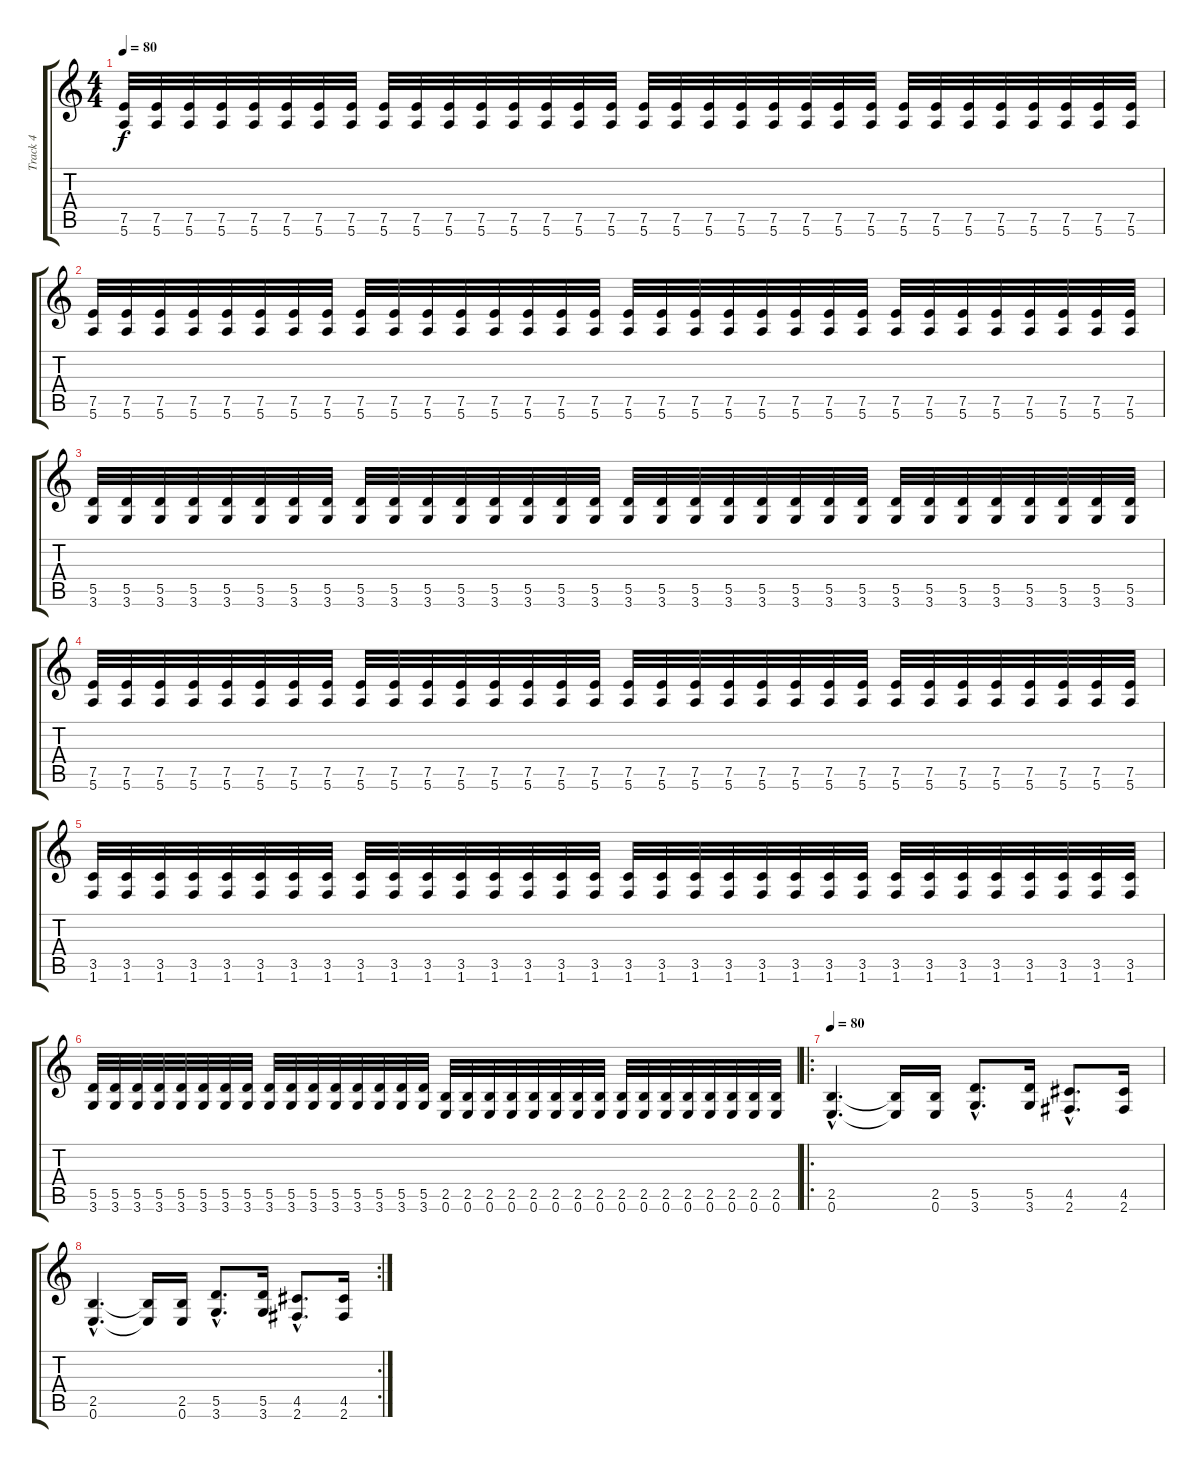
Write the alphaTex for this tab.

\track ("Track 4" "Track 4") {instrument distortionguitar}
\staff {score tabs}
\tuning (E4 B3 G3 D3 A2 E2) {hide}
\ts (4 4)
\tempo 80
\clef g2
\ks c
(7.5 5.6).32{dy f} (7.5 5.6).32 (7.5 5.6).32 (7.5 5.6).32 (7.5 5.6).32 (7.5 5.6).32 (7.5 5.6).32 (7.5 5.6).32 (7.5 5.6).32 (7.5 5.6).32 (7.5 5.6).32 (7.5 5.6).32 (7.5 5.6).32 (7.5 5.6).32 (7.5 5.6).32 (7.5 5.6).32 (7.5 5.6).32 (7.5 5.6).32 (7.5 5.6).32 (7.5 5.6).32 (7.5 5.6).32 (7.5 5.6).32 (7.5 5.6).32 (7.5 5.6).32 (7.5 5.6).32 (7.5 5.6).32 (7.5 5.6).32 (7.5 5.6).32 (7.5 5.6).32 (7.5 5.6).32 (7.5 5.6).32 (7.5 5.6).32 |
(7.5 5.6).32 (7.5 5.6).32 (7.5 5.6).32 (7.5 5.6).32 (7.5 5.6).32 (7.5 5.6).32 (7.5 5.6).32 (7.5 5.6).32 (7.5 5.6).32 (7.5 5.6).32 (7.5 5.6).32 (7.5 5.6).32 (7.5 5.6).32 (7.5 5.6).32 (7.5 5.6).32 (7.5 5.6).32 (7.5 5.6).32 (7.5 5.6).32 (7.5 5.6).32 (7.5 5.6).32 (7.5 5.6).32 (7.5 5.6).32 (7.5 5.6).32 (7.5 5.6).32 (7.5 5.6).32 (7.5 5.6).32 (7.5 5.6).32 (7.5 5.6).32 (7.5 5.6).32 (7.5 5.6).32 (7.5 5.6).32 (7.5 5.6).32 |
(5.5 3.6).32 (5.5 3.6).32 (5.5 3.6).32 (5.5 3.6).32 (5.5 3.6).32 (5.5 3.6).32 (5.5 3.6).32 (5.5 3.6).32 (5.5 3.6).32 (5.5 3.6).32 (5.5 3.6).32 (5.5 3.6).32 (5.5 3.6).32 (5.5 3.6).32 (5.5 3.6).32 (5.5 3.6).32 (5.5 3.6).32 (5.5 3.6).32 (5.5 3.6).32 (5.5 3.6).32 (5.5 3.6).32 (5.5 3.6).32 (5.5 3.6).32 (5.5 3.6).32 (5.5 3.6).32 (5.5 3.6).32 (5.5 3.6).32 (5.5 3.6).32 (5.5 3.6).32 (5.5 3.6).32 (5.5 3.6).32 (5.5 3.6).32 |
(7.5 5.6).32 (7.5 5.6).32 (7.5 5.6).32 (7.5 5.6).32 (7.5 5.6).32 (7.5 5.6).32 (7.5 5.6).32 (7.5 5.6).32 (7.5 5.6).32 (7.5 5.6).32 (7.5 5.6).32 (7.5 5.6).32 (7.5 5.6).32 (7.5 5.6).32 (7.5 5.6).32 (7.5 5.6).32 (7.5 5.6).32 (7.5 5.6).32 (7.5 5.6).32 (7.5 5.6).32 (7.5 5.6).32 (7.5 5.6).32 (7.5 5.6).32 (7.5 5.6).32 (7.5 5.6).32 (7.5 5.6).32 (7.5 5.6).32 (7.5 5.6).32 (7.5 5.6).32 (7.5 5.6).32 (7.5 5.6).32 (7.5 5.6).32 |
(3.5 1.6).32 (3.5 1.6).32 (3.5 1.6).32 (3.5 1.6).32 (3.5 1.6).32 (3.5 1.6).32 (3.5 1.6).32 (3.5 1.6).32 (3.5 1.6).32 (3.5 1.6).32 (3.5 1.6).32 (3.5 1.6).32 (3.5 1.6).32 (3.5 1.6).32 (3.5 1.6).32 (3.5 1.6).32 (3.5 1.6).32 (3.5 1.6).32 (3.5 1.6).32 (3.5 1.6).32 (3.5 1.6).32 (3.5 1.6).32 (3.5 1.6).32 (3.5 1.6).32 (3.5 1.6).32 (3.5 1.6).32 (3.5 1.6).32 (3.5 1.6).32 (3.5 1.6).32 (3.5 1.6).32 (3.5 1.6).32 (3.5 1.6).32 |
(5.5 3.6).32 (5.5 3.6).32 (5.5 3.6).32 (5.5 3.6).32 (5.5 3.6).32 (5.5 3.6).32 (5.5 3.6).32 (5.5 3.6).32 (5.5 3.6).32 (5.5 3.6).32 (5.5 3.6).32 (5.5 3.6).32 (5.5 3.6).32 (5.5 3.6).32 (5.5 3.6).32 (5.5 3.6).32 (2.5 0.6).32 (2.5 0.6).32 (2.5 0.6).32 (2.5 0.6).32 (2.5 0.6).32 (2.5 0.6).32 (2.5 0.6).32 (2.5 0.6).32 (2.5 0.6).32 (2.5 0.6).32 (2.5 0.6).32 (2.5 0.6).32 (2.5 0.6).32 (2.5 0.6).32 (2.5 0.6).32 (2.5 0.6).32 |
\ro
\tempo 80
(2.5{hac} 0.6{hac}).4{d} (2.5{t} 0.6{t}).16 (2.5 0.6).16 (5.5{hac} 3.6{hac}).8{d} (5.5 3.6).16 (4.5{hac} 2.6{hac}).8{d} (4.5 2.6).16 |
\rc 2
(2.5{hac} 0.6{hac}).4{d} (2.5{t} 0.6{t}).16 (2.5 0.6).16 (5.5{hac} 3.6{hac}).8{d} (5.5 3.6).16 (4.5{hac} 2.6{hac}).8{d} (4.5 2.6).16
